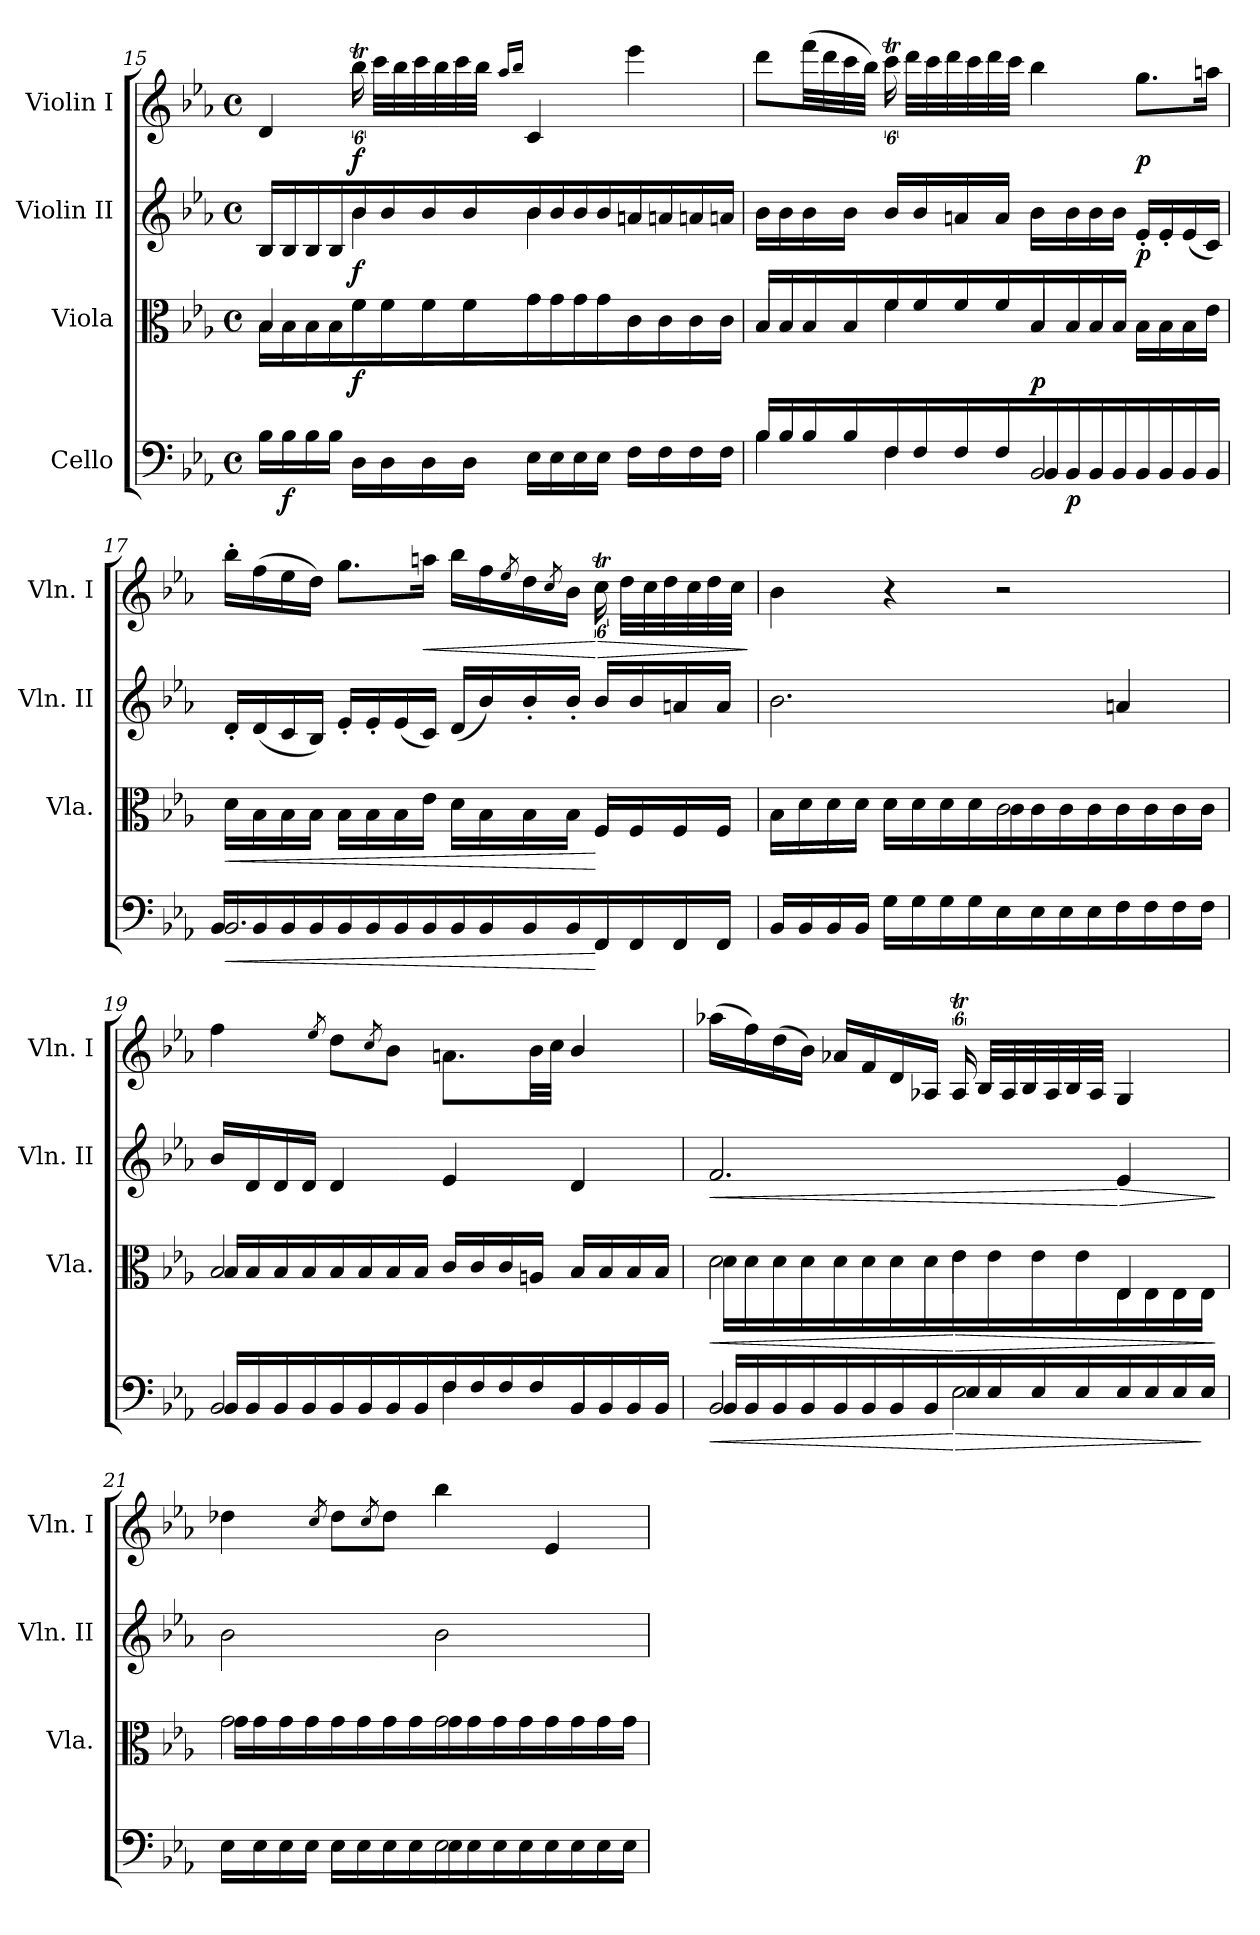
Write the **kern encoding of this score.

**kern	**dynam	**kern	**dynam	**kern	**dynam	**kern	**dynam
*part4	*part4	*part3	*part3	*part2	*part2	*part1	*part1
*staff4	*staff4	*staff3	*staff3	*staff2	*staff2	*staff1	*staff1
*I"Cello	*	*I"Viola	*	*I"Violin II	*	*I"Violin I	*
*	*	*I'Vla.	*	*I'Vln. II	*	*I'Vln. I	*
*clefF4	*	*clefC3	*	*clefG2	*	*clefG2	*
*k[b-e-a-]	*	*k[b-e-a-]	*	*k[b-e-a-]	*	*k[b-e-a-]	*
*E-:	*	*E-:	*	*E-:	*	*E-:	*
*M4/4	*	*M4/4	*	*M4/4	*	*M4/4	*
*met(c)	*	*met(c)	*	*met(c)	*	*met(c)	*
=15	=15	=15	=15	=15	=15	=15	=15
*	*	*^	*	*^	*	*^	*
16B-\LL	.	4B-/	16B-/LL	.	4B-/	16B-/LL	.	4d/	4ryy	.
!	!LO:DY:b	!	!	!	!	!	!	!	!	!
16B-\	f	.	16B-/	.	.	16B-/	.	.	.	.
16B-\	.	.	16B-/	.	.	16B-/	.	.	.	.
16B-\JJ	.	.	16B-/	.	.	16B-/	.	.	.	.
!	!	!	!	!LO:DY:b	!	!	!LO:DY:b	!	!	!LO:DY:b
16D\LL	.	4f\	16f\	f	4b-\	16b-\	f	4bb-T\	96%5bb-\	f
.	.	.	.	.	.	.	.	.	32ccc\LLL	.
16D\	.	.	16f\	.	.	16b-\	.	.	.	.
.	.	.	.	.	.	.	.	.	32bb-\	.
.	.	.	.	.	.	.	.	.	32ccc\	.
16D\	.	.	16f\	.	.	16b-\	.	.	.	.
.	.	.	.	.	.	.	.	.	32bb-\	.
.	.	.	.	.	.	.	.	.	32ccc\	.
16D\JJ	.	.	16f\	.	.	16b-\	.	.	.	.
.	.	.	.	.	.	.	.	.	32bb-\JJJ	.
.	.	.	.	.	.	.	.	.	96%49ryy	.
.	.	.	.	.	.	.	.	16qaa-/LL	.	.
.	.	.	.	.	.	.	.	16qbb-/JJ	.	.
16E-\LL	.	4g\	16g\	.	4b-\	16b-\	.	4c/	.	.
16E-\	.	.	16g\	.	.	16b-\	.	.	.	.
16E-\	.	.	16g\	.	.	16b-\	.	.	.	.
16E-\JJ	.	.	16g\	.	.	16b-\	.	.	.	.
16F\LL	.	4c\	16c\	.	4an/	16an/	.	4eee-\	.	.
16F\	.	.	16c\	.	.	16an/	.	.	.	.
16F\	.	.	16c\	.	.	16an/	.	.	.	.
16F\JJ	.	.	16c\JJ	.	.	16an/JJ	.	.	.	.
!!LO:LB:g=z	!!
=16	=16	=16	=16	=16	=16	=16	=16	=16	=16	=16
*^	*	*	*	*	*	*	*	*	*	*
4B-\	16B-\LL	.	4B-/	16B-/LL	.	4b-\	16b-\LL	.	8ddd\L	4ryy	.
.	16B-\	.	.	16B-/	.	.	16b-\	.	.	.	.
.	16B-\	.	.	16B-/	.	.	16b-\	.	(>32fff\LL	.	.
.	.	.	.	.	.	.	.	.	32ddd\	.	.
.	16B-\	.	.	16B-/	.	.	16b-\JJ	.	32ccc\	.	.
.	.	.	.	.	.	.	.	.	32bb-\JJJ)	.	.
4F\	16F\	.	4f\	16f\	.	16b-/LL	4ryy	.	4cccT\	96%5ccc\	.
.	.	.	.	.	.	.	.	.	.	32ddd\LLL	.
.	16F\	.	.	16f\	.	16b-/	.	.	.	.	.
.	.	.	.	.	.	.	.	.	.	32ccc\	.
.	.	.	.	.	.	.	.	.	.	32ddd\	.
.	16F\	.	.	16f\	.	16an/	.	.	.	.	.
.	.	.	.	.	.	.	.	.	.	32ccc\	.
.	.	.	.	.	.	.	.	.	.	32ddd\	.
.	16F\	.	.	16f\	.	16a/JJ	.	.	.	.	.
.	.	.	.	.	.	.	.	.	.	32ccc\JJJ	.
.	.	.	.	.	.	.	.	.	.	96%49ryy	.
!	!	!	!	!	!LO:DY:b	!	!	!	!	!	!
2BB-/	16BB-/	.	4B-/	16B-/	p	4b-\	16b-\LL	.	4bb-\	.	.
!	!	!LO:DY:b	!	!	!	!	!	!	!	!	!
.	16BB-/	p	.	16B-/	.	.	16b-\	.	.	.	.
.	16BB-/	.	.	16B-/	.	.	16b-\	.	.	.	.
.	16BB-/	.	.	16B-/JJ	.	.	16b-\JJ	.	.	.	.
!	!	!	!	!	!LO:DY:a	!	!	!	!	!	!LO:DY:b
.	16BB-/	.	16B-\LL	4ryy	p	16e-'/LL	4ryy	.	8.gg\L	.	p
.	16BB-/	.	16B-\	.	.	16e-'/	.	.	.	.	.
.	16BB-/	.	16B-\	.	.	(<16e-/	.	.	.	.	.
.	16BB-/JJ	.	16e-\JJ	.	.	16c/JJ)	.	.	16aan\Jk	.	.
*	*	*	*	*	*	*v	*v	*	*	*	*
=17	=17	=17	=17	=17	=17	=17	=17	=17	=17	=17
!	!	!LO:HP:b	!	!	!LO:HP:b	!	!	!	!	!
2.BB-/	16BB-/LL	<	16d\LL	2ryy	<	16d'/LL	.	16bb-'\LL	2ryy	.
.	16BB-/	.	16B-\	.	.	(16d/	.	(>16ff\	.	.
.	16BB-/	.	16B-\	.	.	16c/	.	16ee-\	.	.
.	16BB-/	.	16B-\JJ	.	.	16B-/JJ)	.	16dd\JJ)	.	.
.	16BB-/	.	16B-\LL	.	.	16e-'/LL	.	8.gg\L	.	.
.	16BB-/	.	16B-\	.	.	16e-'/	.	.	.	.
.	16BB-/	.	16B-\	.	.	(16e-/	.	.	.	.
!	!	!	!	!	!	!	!	!	!	!LO:HP:b
.	16BB-/	.	16e-\JJ	.	.	16c/JJ)	.	16aan\Jk	.	<
.	16BB-/	.	16d\LL	4ryy	.	(16d/LL	.	16bb-\LL	4ryy	.
.	16BB-/	.	16B-\	.	.	16b-/)	.	16ff\	.	.
.	.	.	.	.	.	.	.	8qee-/	.	.
.	16BB-/	.	16B-\	.	.	16b-'/	.	16dd\	.	.
.	.	.	.	.	.	.	.	8qcc/	.	.
.	16BB-/	.	16B-\JJ	.	.	16b-'/JJ	.	16b-\JJ	.	.
!	!	!	!	!	!	!	!	!	!	!LO:HP:n=1:b
4FF/	16FF/	[	4F/	16F/LL	[	16b-/LL	.	4ccT\	96%5cc\	[ >
.	.	.	.	.	.	.	.	.	32dd\LLL	.
.	16FF/	.	.	16F/	.	16b-/	.	.	.	.
.	.	.	.	.	.	.	.	.	32cc\	.
.	.	.	.	.	.	.	.	.	32dd\	.
.	16FF/	.	.	16F/	.	16an/	.	.	.	.
.	.	.	.	.	.	.	.	.	32cc\	.
.	.	.	.	.	.	.	.	.	32dd\	.
.	16FF/JJ	.	.	16F/JJ	.	16a/JJ	.	.	.	.
.	.	.	.	.	.	.	.	.	32cc\JJJ	.
.	.	.	.	.	.	.	.	.	96ryy	]
*	*	*	*	*	*	*	*	*v	*v	*
=18	=18	=18	=18	=18	=18	=18	=18	=18	=18
16BB-/LL	4ryy	.	16B-\LL	4ryy	.	2.b-\	.	4b-\	.
16BB-/	.	.	16d\	.	.	.	.	.	.
16BB-/	.	.	16d\	.	.	.	.	.	.
16BB-/JJ	.	.	16d\JJ	.	.	.	.	.	.
4G\	16G\LL	.	4d\	16d\LL	.	.	.	4r	.
.	16G\	.	.	16d\	.	.	.	.	.
.	16G\	.	.	16d\	.	.	.	.	.
.	16G\	.	.	16d\	.	.	.	.	.
4E-\	16E-\	.	2c\	16c\	.	.	.	2r	.
.	16E-\	.	.	16c\	.	.	.	.	.
.	16E-\	.	.	16c\	.	.	.	.	.
.	16E-\	.	.	16c\	.	.	.	.	.
4F\	16F\	.	.	16c\	.	4an/	.	.	.
.	16F\	.	.	16c\	.	.	.	.	.
.	16F\	.	.	16c\	.	.	.	.	.
.	16F\JJ	.	.	16c\JJ	.	.	.	.	.
=19	=19	=19	=19	=19	=19	=19	=19	=19	=19
2BB-/	16BB-/LL	.	2B-/	16B-/LL	.	16b-/LL	.	4ff\	.
.	16BB-/	.	.	16B-/	.	16d/	.	.	.
.	16BB-/	.	.	16B-/	.	16d/	.	.	.
.	16BB-/	.	.	16B-/	.	16d/JJ	.	.	.
.	.	.	.	.	.	.	.	8qee-/	.
.	16BB-/	.	.	16B-/	.	4d/	.	8dd\L	.
.	16BB-/	.	.	16B-/	.	.	.	.	.
.	.	.	.	.	.	.	.	8qcc/	.
.	16BB-/	.	.	16B-/	.	.	.	8b-\J	.
.	16BB-/	.	.	16B-/JJ	.	.	.	.	.
4F\	16F\	.	16c/LL	2ryy	.	4e-/	.	8.an\L	.
.	16F\	.	16c/	.	.	.	.	.	.
.	16F\	.	16c/	.	.	.	.	.	.
.	16F\	.	16An/JJ	.	.	.	.	32b-\LL	.
.	.	.	.	.	.	.	.	32cc\JJJ	.
4BB-/	16BB-/	.	16B-/LL	.	.	4d/	.	4b-/	.
.	16BB-/	.	16B-/	.	.	.	.	.	.
.	16BB-/	.	16B-/	.	.	.	.	.	.
.	16BB-/JJ	.	16B-/JJ	.	.	.	.	.	.
=20	=20	=20	=20	=20	=20	=20	=20	=20	=20
!	!	!LO:HP:b	!	!	!LO:HP:b	!	!LO:HP:b	!	!
*	*	*	*	*	*	*	*	*^	*
2BB-/	16BB-/LL	<	2d\	16d\LL	<	2.f/	<	(>16aa-X\LL	2ryy	.
.	16BB-/	.	.	16d\	.	.	.	16ff\)	.	.
.	16BB-/	.	.	16d\	.	.	.	(>16dd\	.	.
.	16BB-/	.	.	16d\	.	.	.	16b-\JJ)	.	.
.	16BB-/	.	.	16d\	.	.	.	16a-X/LL	.	.
.	16BB-/	.	.	16d\	.	.	.	16f/	.	.
.	16BB-/	.	.	16d\	.	.	.	16d/	.	.
.	16BB-/	.	.	16d\	.	.	.	16A-X/JJ	.	.
!	!	!LO:HP:n=1:b	!	!	!LO:HP:n=1:b	!	!	!	!	!
2E-\	16E-\	[ >	4e-\	16e-\	[ >	.	.	4A-T/	96%5A-/	.
.	.	.	.	.	.	.	.	.	32B-/LLL	.
.	16E-\	.	.	16e-\	.	.	.	.	.	.
.	.	.	.	.	.	.	.	.	32A-/	.
.	.	.	.	.	.	.	.	.	32B-/	.
.	16E-\	.	.	16e-\	.	.	.	.	.	.
.	.	.	.	.	.	.	.	.	32A-/	.
.	.	.	.	.	.	.	.	.	32B-/	.
.	16E-\	.	.	16e-\	.	.	.	.	.	.
.	.	.	.	.	.	.	.	.	32A-/JJJ	.
.	.	.	.	.	.	.	.	.	96%25ryy	.
!	!	!	!	!	!	!	!LO:HP:n=1:b	!	!	!
.	16E-\	.	4E-/	16E-/	.	4e-/	[ >	4G/	.	.
.	16E-\	.	.	16E-/	.	.	.	.	.	.
.	16E-\	.	.	16E-/	.	.	.	.	.	.
.	16E-\JJ	]	.	16E-/JJ	.	.	.	.	.	.
*v	*v	*	*	*	*	*	*	*v	*v	*
*	*	*v	*v	*	*	*	*	*
.	.	.	]	.	]	.	.
!!LO:LB:g=z
=21	=21	=21	=21	=21	=21	=21	=21
*^	*	*^	*	*	*	*	*
16E-\LL	4ryy	.	2g\	16g\LL	.	2b-\	.	4dd-X\	.
16E-\	.	.	.	16g\	.	.	.	.	.
16E-\	.	.	.	16g\	.	.	.	.	.
16E-\JJ	.	.	.	16g\	.	.	.	.	.
.	.	.	.	.	.	.	.	8qcc/	.
4E-\	16E-\LL	.	.	16g\	.	.	.	8dd-\L	.
.	16E-\	.	.	16g\	.	.	.	.	.
.	.	.	.	.	.	.	.	8qcc/	.
.	16E-\	.	.	16g\	.	.	.	8dd-\J	.
.	16E-\	.	.	16g\	.	.	.	.	.
2E-\	16E-\	.	2g\	16g\	.	2b-\	.	4bb-\	.
.	16E-\	.	.	16g\	.	.	.	.	.
.	16E-\	.	.	16g\	.	.	.	.	.
.	16E-\	.	.	16g\	.	.	.	.	.
.	16E-\	.	.	16g\	.	.	.	4e-/	.
.	16E-\	.	.	16g\	.	.	.	.	.
.	16E-\	.	.	16g\	.	.	.	.	.
.	16E-\JJ	.	.	16g\JJ	.	.	.	.	.
*v	*v	*	*	*	*	*	*	*	*
*	*	*v	*v	*	*	*	*	*
=	=	=	=	=	=	=	=
*-	*-	*-	*-	*-	*-	*-	*-
